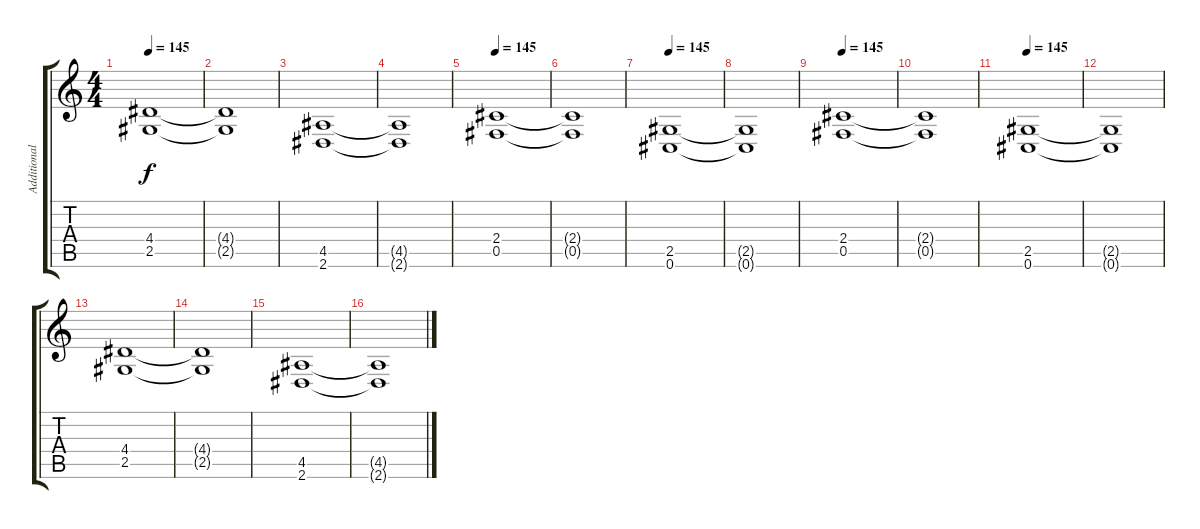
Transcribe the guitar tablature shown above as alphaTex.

\track ("Additional Guitar" "Additional") {instrument distortionguitar}
\staff {score tabs}
\tuning (Db4 Ab3 E3 B2 Gb2 Db2) {hide}
\ts (4 4)
\tempo 145
\clef g2
\ks c
(4.4 2.5).1{dy f} |
(4.4{t} 2.5{t}).1 |
(4.5 2.6).1 |
(4.5{t} 2.6{t}).1 |
\tempo 145
(2.4 0.5).1 |
(2.4{t} 0.5{t}).1 |
\tempo 145
(2.5 0.6).1 |
(2.5{t} 0.6{t}).1 |
\tempo 145
(2.4 0.5).1 |
(2.4{t} 0.5{t}).1 |
\tempo 145
(2.5 0.6).1 |
(2.5{t} 0.6{t}).1 |
(4.4 2.5).1 |
(4.4{t} 2.5{t}).1 |
(4.5 2.6).1 |
(4.5{t} 2.6{t}).1
